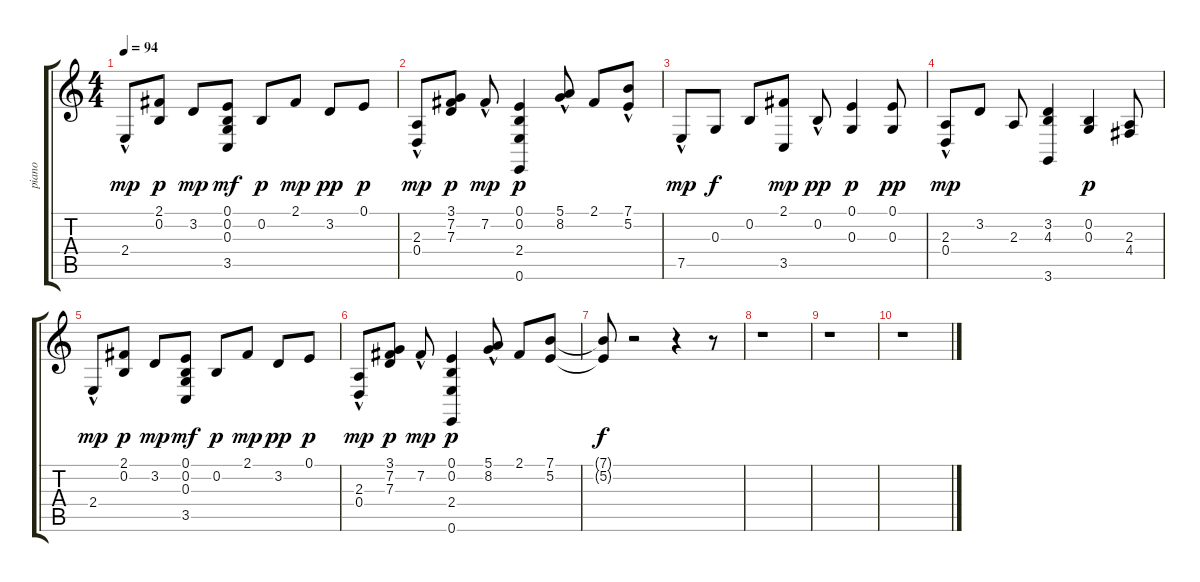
\track ("piano" "piano") {instrument acousticgrandpiano}
\staff {score tabs}
\tuning (E4 B3 G3 D3 A2 E2) {hide}
\ts (4 4)
\tempo 94
\clef g2
\ks c
2.4{hac}.8{dy mp} (2.1 0.2).8{dy p} 3.2.8{dy mp} (0.1 0.2 0.3 3.5).8{dy mf} 0.2.8{dy p} 2.1.8{dy mp} 3.2.8{dy pp} 0.1.8{dy p} |
(2.3{hac} 0.4{hac}).8{dy mp} (3.1 7.2 7.3).8{dy p} 7.2{hac}.8{dy mp} (0.1 0.2 2.4 0.6).4{dy p} (5.1{hac} 8.2).8 2.1.8 (7.1 5.2{hac}).8 |
7.5{hac}.8{dy mp volume 8} 0.3.8{dy f volume 8} 0.2.8{volume 8} (2.1 3.5).8{dy mp volume 7} 0.2{hac}.8{dy pp volume 6} (0.1 0.3).4{dy p volume 6} (0.1 0.3).8{dy pp volume 5} |
(2.3 0.4{hac}).8{dy mp volume 4} 3.2.8{volume 4} 2.3.8{volume 3} (3.2 4.3 3.6).4{volume 3} (0.2 0.3).4{dy p volume 2} (2.3 4.4).8{volume 1} |
2.4{hac}.8{dy mp volume 0} (2.1 0.2).8{dy p} 3.2.8{dy mp} (0.1 0.2 0.3 3.5).8{dy mf} 0.2.8{dy p} 2.1.8{dy mp} 3.2.8{dy pp} 0.1.8{dy p} |
(2.3{hac} 0.4{hac}).8{dy mp} (3.1 7.2 7.3).8{dy p} 7.2{hac}.8{dy mp} (0.1 0.2 2.4 0.6).4{dy p} (5.1{hac} 8.2).8 2.1.8 (7.1 5.2).8 |
(7.1{t} 5.2{t}).8{dy f} r.2 r.4 r.8 |
r.1 |
r.1 |
r.1
